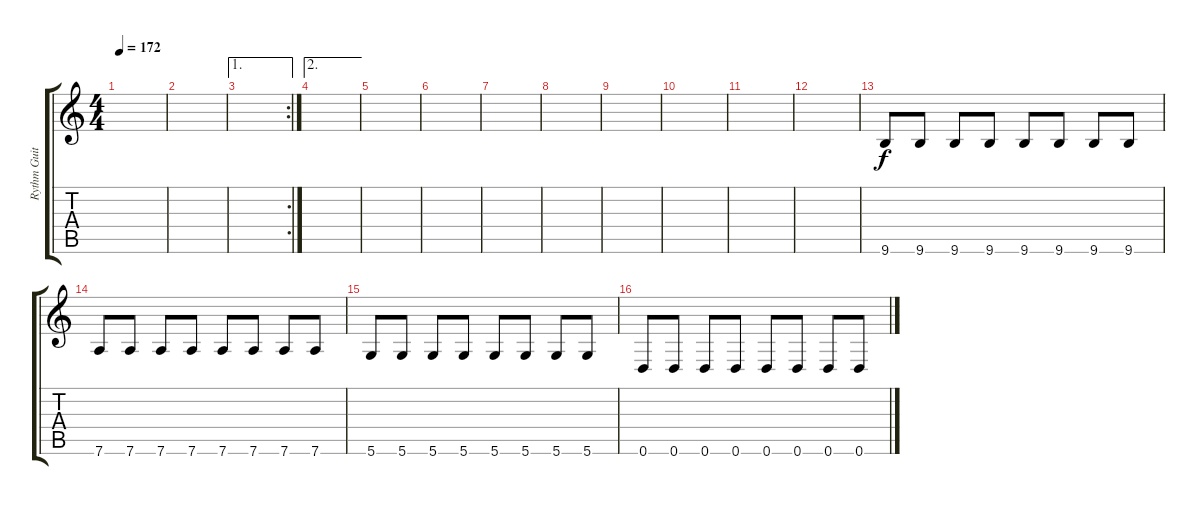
\track ("Rythm Guitar" "Rythm Guit") {instrument overdrivenguitar}
\staff {score tabs}
\tuning (E4 B3 G3 D3 A2 D2) {hide}
\ts (4 4)
\tempo 172
\clef g2
\ks c
|
|
\ae 1
\rc 2
|
\ae 2
|
|
|
|
|
|
|
|
|
9.6.8 9.6.8 9.6.8 9.6.8 9.6.8 9.6.8 9.6.8 9.6.8 |
7.6.8 7.6.8 7.6.8 7.6.8 7.6.8 7.6.8 7.6.8 7.6.8 |
5.6.8 5.6.8 5.6.8 5.6.8 5.6.8 5.6.8 5.6.8 5.6.8 |
0.6.8 0.6.8 0.6.8 0.6.8 0.6.8 0.6.8 0.6.8 0.6.8
